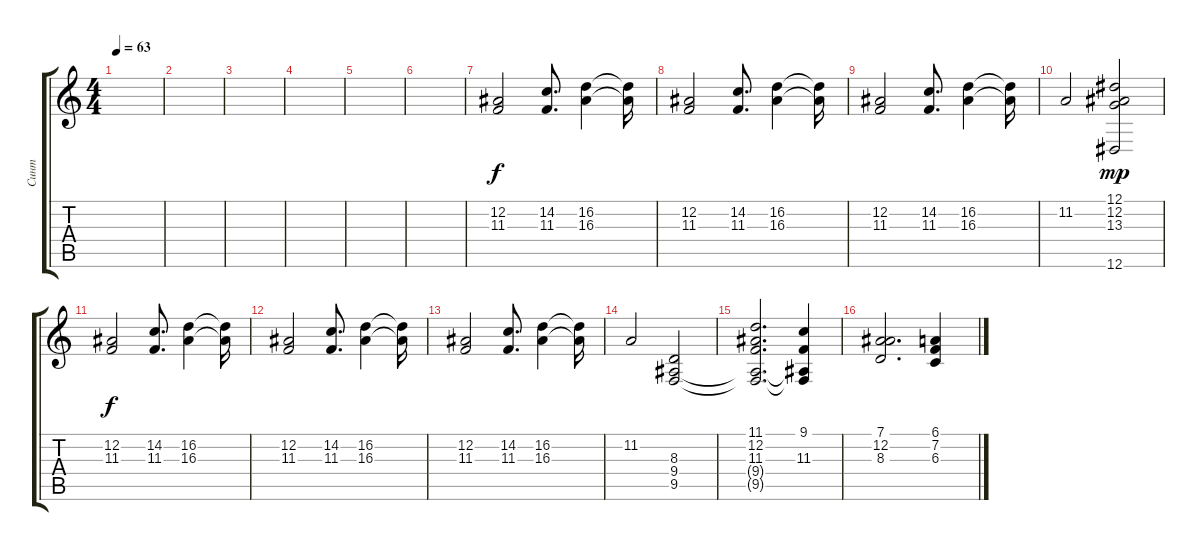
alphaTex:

\track ("Синт" "Синт") {instrument synthstrings2}
\staff {score tabs}
\tuning (Eb4 Bb3 Gb3 Db3 Ab2 Eb2) {hide}
\ts (4 4)
\tempo 63
\clef g2
\ks c
|
|
|
|
|
|
(12.2 11.3).2 (14.2 11.3).8{d} (16.2 16.3).4 (16.2{t} 16.3{t}).16 |
(12.2 11.3).2 (14.2 11.3).8{d} (16.2 16.3).4 (16.2{t} 16.3{t}).16 |
(12.2 11.3).2 (14.2 11.3).8{d} (16.2 16.3).4 (16.2{t} 16.3{t}).16 |
11.2.2 (12.1 12.2 13.3 12.6).2{dy mp} |
(12.2 11.3).2{dy f} (14.2 11.3).8{d} (16.2 16.3).4 (16.2{t} 16.3{t}).16 |
(12.2 11.3).2 (14.2 11.3).8{d} (16.2 16.3).4 (16.2{t} 16.3{t}).16 |
(12.2 11.3).2 (14.2 11.3).8{d} (16.2 16.3).4 (16.2{t} 16.3{t}).16 |
11.2.2 (8.3 9.4 9.5).2 |
(11.1 12.2 11.3 9.4{t} 9.5{t}).2{d} (9.1 11.3 9.4{t} 9.5{t}).4 |
(7.1 12.2 8.3).2{d} (6.1 7.2 6.3).4
